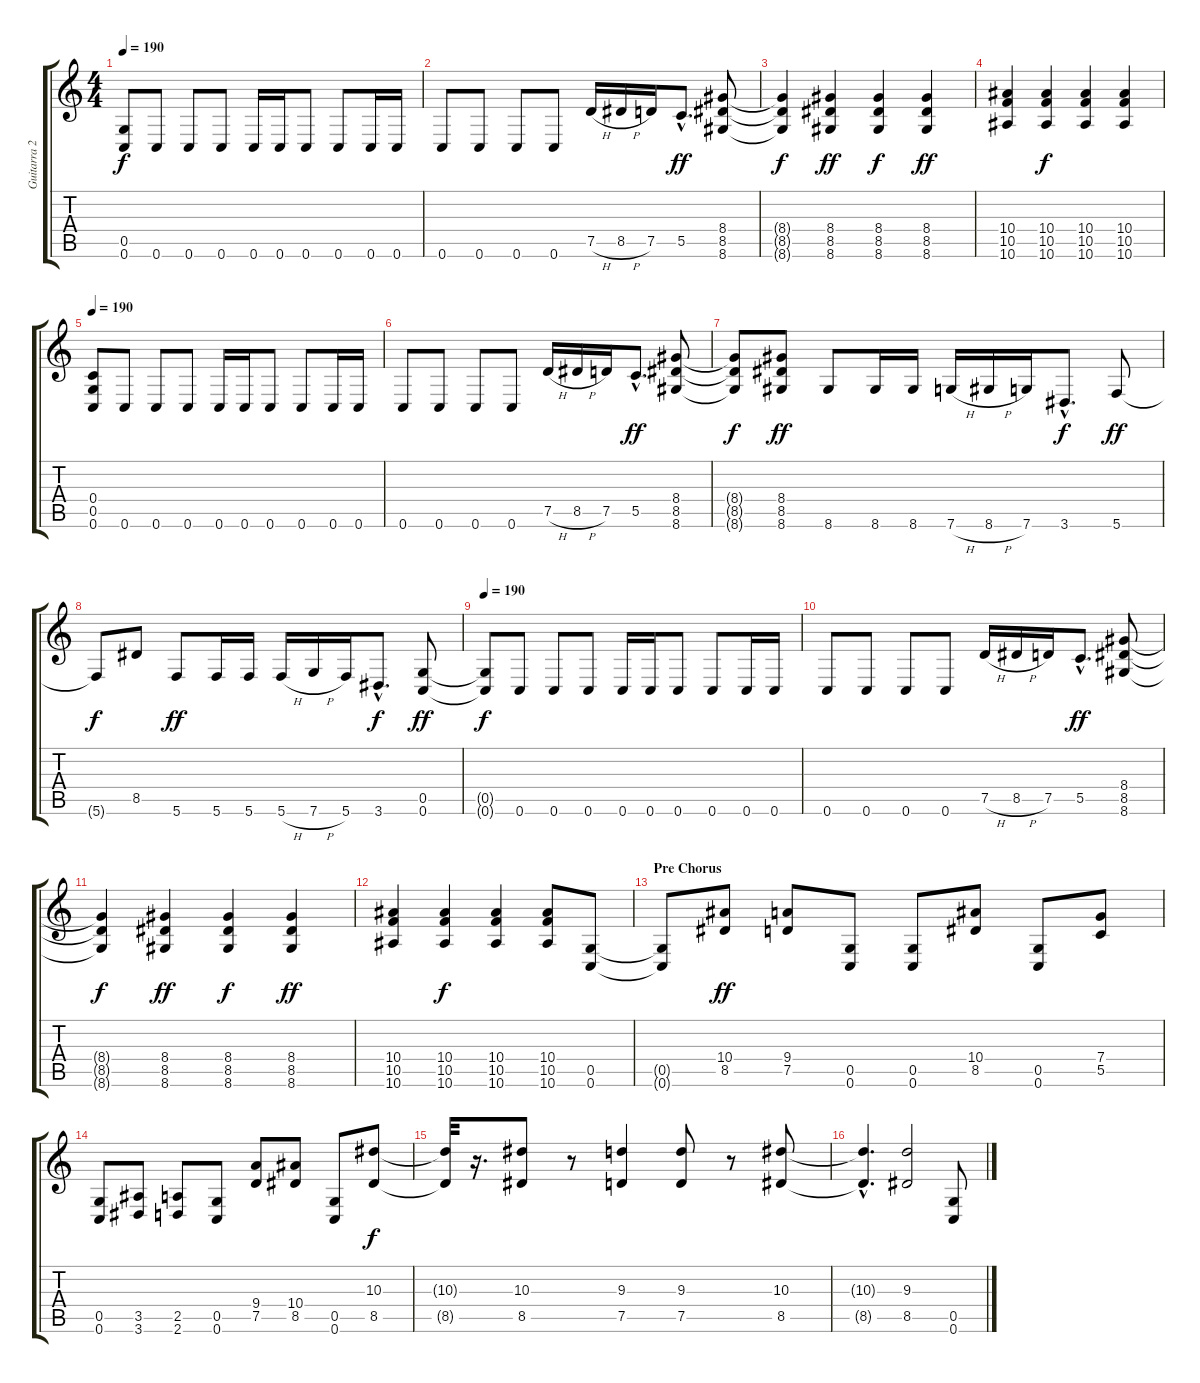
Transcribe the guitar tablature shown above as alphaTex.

\track ("Guitarra 2" "Guitarra 2") {instrument distortionguitar}
\staff {score tabs}
\tuning (D4 A3 F3 C3 G2 C2) {hide}
\ts (4 4)
\tempo 190
\clef g2
\ks c
(0.5{t} 0.6{t}).8{dy f} 0.6.8 0.6.8 0.6.8 0.6.16 0.6.16 0.6.8 0.6.8 0.6.16 0.6.16 |
0.6.8 0.6.8 0.6.8 0.6.8 7.5{h}.16 8.5{h}.16 7.5.16 5.5{hac}.8{d dy ff} (8.4 8.5 8.6).8 |
(8.4{t} 8.5{t} 8.6{t}).4{dy f} (8.4 8.5 8.6).4{dy ff} (8.4 8.5 8.6).4{dy f} (8.4 8.5 8.6).4{dy ff} |
(10.4 10.5 10.6).4 (10.4 10.5 10.6).4{dy f} (10.4 10.5 10.6).4 (10.4 10.5 10.6).4 |
\tempo 190
(0.4 0.5 0.6).8 0.6.8 0.6.8 0.6.8 0.6.16 0.6.16 0.6.8 0.6.8 0.6.16 0.6.16 |
0.6.8 0.6.8 0.6.8 0.6.8 7.5{h}.16 8.5{h}.16 7.5.16 5.5{hac}.8{d dy ff} (8.4 8.5 8.6).8 |
(8.4{t} 8.5{t} 8.6{t}).8{dy f} (8.4 8.5 8.6).8{dy ff} 8.6.8 8.6.16 8.6.16 7.6{h}.16 8.6{h}.16 7.6.16 3.6{hac}.8{d dy f} 5.6.8{dy ff} |
5.6{t}.8{dy f} 8.5.8 5.6.8{dy ff} 5.6.16 5.6.16 5.6{h}.16 7.6{h}.16 5.6.16 3.6{hac}.8{d dy f} (0.5 0.6).8{dy ff} |
\tempo 190
(0.5{t} 0.6{t}).8{dy f} 0.6.8 0.6.8 0.6.8 0.6.16 0.6.16 0.6.8 0.6.8 0.6.16 0.6.16 |
0.6.8 0.6.8 0.6.8 0.6.8 7.5{h}.16 8.5{h}.16 7.5.16 5.5{hac}.8{d dy ff} (8.4 8.5 8.6).8 |
(8.4{t} 8.5{t} 8.6{t}).4{dy f} (8.4 8.5 8.6).4{dy ff} (8.4 8.5 8.6).4{dy f} (8.4 8.5 8.6).4{dy ff} |
(10.4 10.5 10.6).4 (10.4 10.5 10.6).4{dy f} (10.4 10.5 10.6).4 (10.4 10.5 10.6).8 (0.5 0.6).8 |
\section ("" "Pre Chorus")
(0.5{t} 0.6{t}).8 (10.4 8.5).8{dy ff} (9.4 7.5).8 (0.5 0.6).8 (0.5 0.6).8 (10.4 8.5).8 (0.5 0.6).8 (7.4 5.5).8 |
(0.5 0.6).8 (3.5 3.6).8 (2.5 2.6).8 (0.5 0.6).8 (9.4 7.5).8 (10.4 8.5).8 (0.5 0.6).8 (10.3 8.5).8{dy f} |
(10.3{t} 8.5{t}).32 r.16{d} (10.3 8.5).8 r.8 (9.3 7.5).4 (9.3 7.5).8 r.8 (10.3 8.5).8 |
(10.3{hac t} 8.5{hac t}).4{d} (9.3 8.5).2 (0.5 0.6).8
